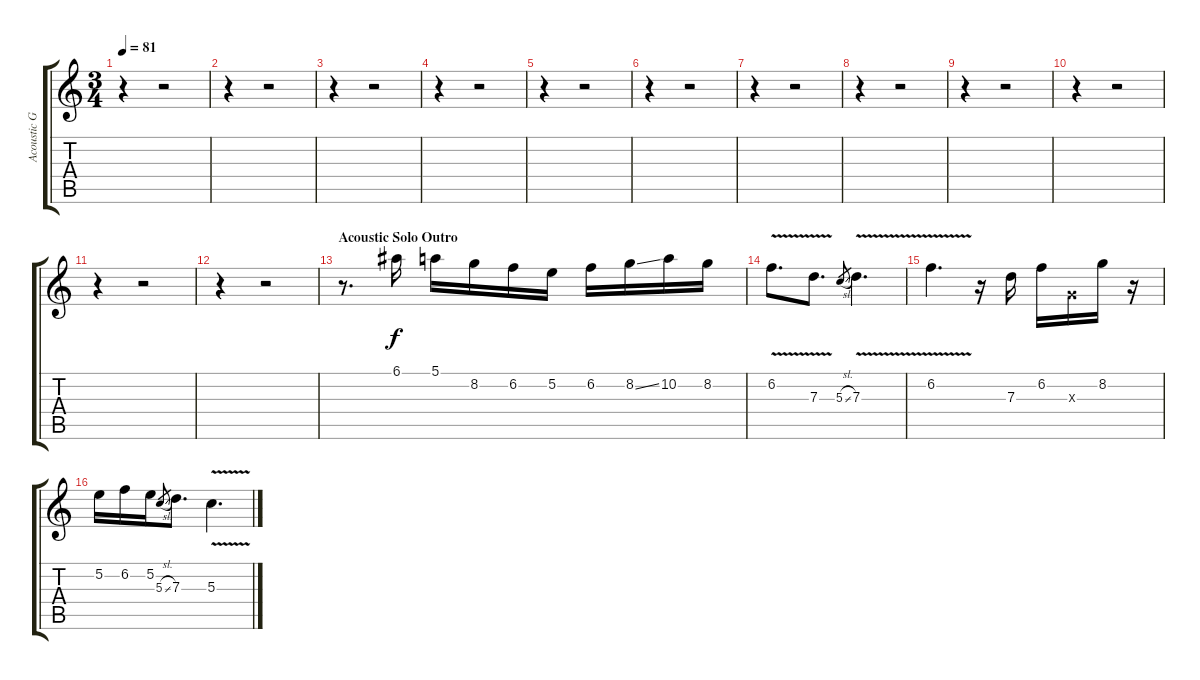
\track ("Acoustic Guitar" "Acoustic G") {instrument acousticguitarsteel}
\staff {score tabs}
\tuning (E4 B3 G3 D3 A2 D2) {hide}
\ts (3 4)
\tempo 81
\clef g2
\ks c
r.4{dy f} r.2 |
r.4 r.2 |
r.4 r.2 |
r.4 r.2 |
r.4 r.2 |
r.4 r.2 |
r.4 r.2 |
r.4 r.2 |
r.4 r.2 |
r.4 r.2 |
r.4 r.2 |
r.4 r.2 |
\section ("" "Acoustic Solo Outro")
r.8{d} 6.1.16 5.1.16 8.2.16 6.2.16 5.2.16 6.2.16 8.2{ss}.16 10.2.16 8.2.16 |
6.2{v}.8{d} 7.3{v}.8{d} 5.3{sl}.8{gr} 7.3{v}.4{d} |
6.2{v}.4{d} r.16 7.3.16 6.2.16 0.3{x}.16 8.2.16 r.16 |
5.2.16 6.2.16 5.2.16 5.3{sl}.8{gr} 7.3.8{d} 5.3{v}.4{d}
